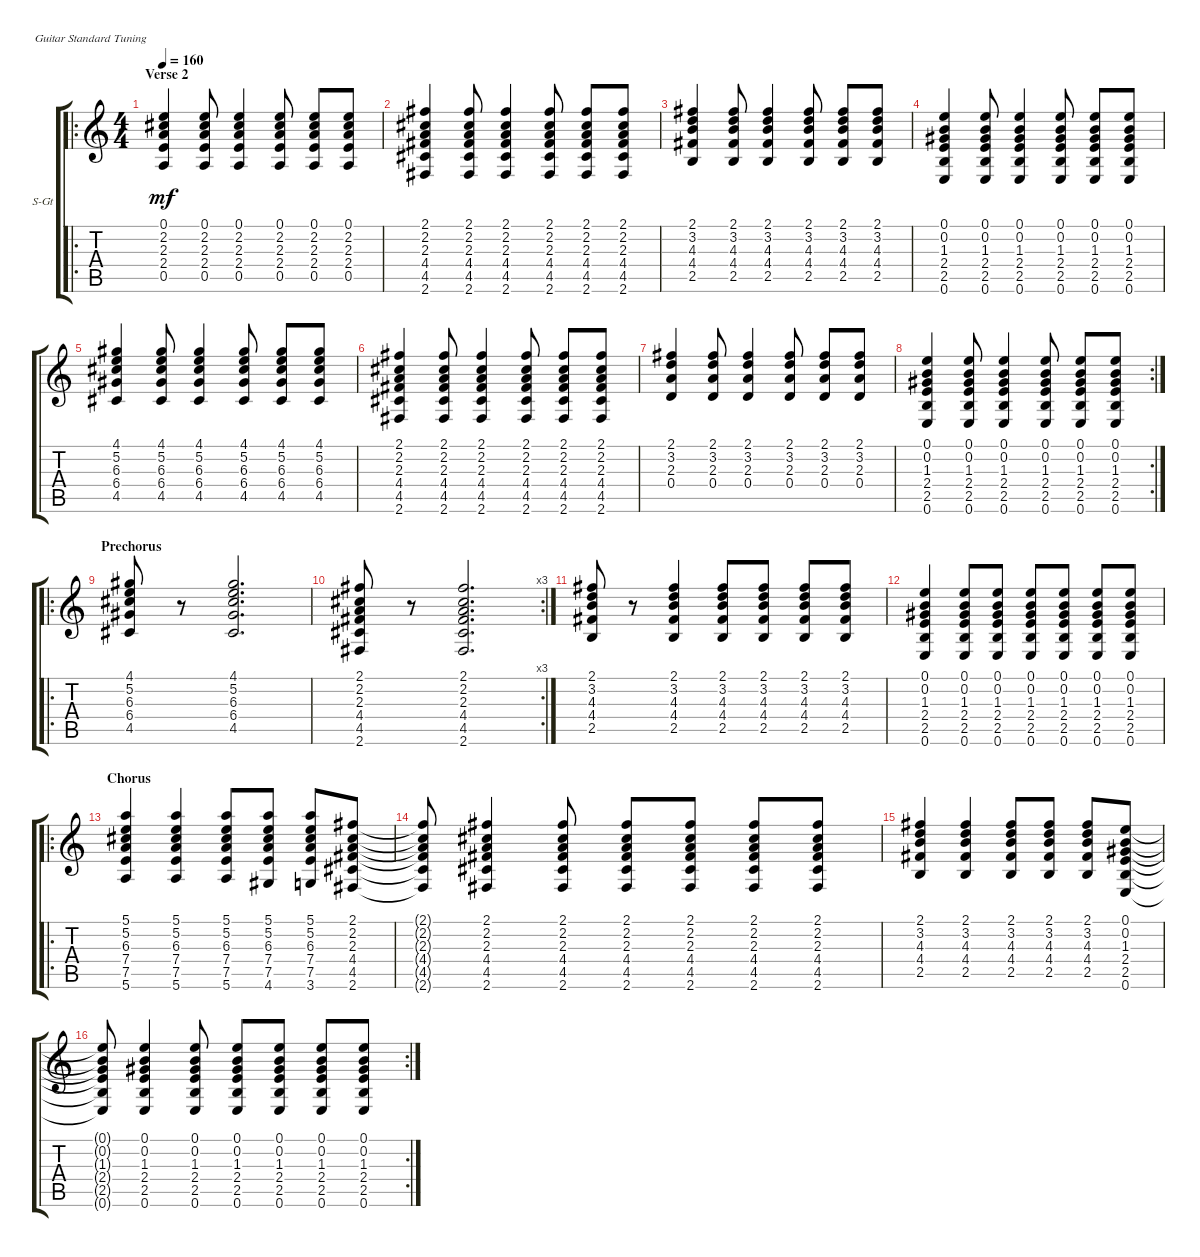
\defaultSystemsLayout 4
\bracketExtendMode groupsimilarinstruments
\firstSystemTrackNameOrientation horizontal
\otherSystemsTrackNameOrientation horizontal
\track ("Steel Guitar" "S-Gt") {instrument acousticguitarsteel}
\staff {score tabs}
\tuning (E4 B3 G3 D3 A2 E2)
\ro
\ts (4 4)
\section ("" "Verse 2")
\tempo 160
\clef g2
\ks c
(0.5 2.4 2.3 2.2 0.1).4{dy mf} (0.5 2.4 2.3 2.2 0.1).8 (0.5 2.4 2.3 2.2 0.1).4 (0.5 2.4 2.3 2.2 0.1).8 (0.5 2.4 2.3 2.2 0.1).8 (0.5 2.4 2.3 2.2 0.1).8 |
(2.6 4.5 4.4 2.3 2.2 2.1).4 (2.6 4.5 4.4 2.3 2.2 2.1).8 (2.6 4.4 4.5 2.3 2.2 2.1).4 (2.6 4.5 4.4 2.3 2.2 2.1).8 (2.6 4.4 4.5 2.3 2.2 2.1).8 (2.6 4.5 4.4 2.3 2.2 2.1).8 |
(2.5 4.4 4.3 3.2 2.1).4 (2.5 4.4 4.3 3.2 2.1).8 (2.5 4.4 4.3 3.2 2.1).4 (2.5 4.4 4.3 3.2 2.1).8 (2.5 4.4 4.3 3.2 2.1).8 (2.5 4.4 4.3 3.2 2.1).8 |
(0.6 2.5 2.4 1.3 0.2 0.1).4 (0.6 2.5 2.4 1.3 0.2 0.1).8 (0.6 2.5 2.4 1.3 0.2 0.1).4 (0.6 2.5 2.4 1.3 0.2 0.1).8 (0.6 2.5 2.4 1.3 0.2 0.1).8 (0.6 2.5 2.4 1.3 0.2 0.1).8 |
(4.5 6.4 6.3 5.2 4.1).4 (4.5 6.4 6.3 5.2 4.1).8 (4.5 6.4 6.3 5.2 4.1).4 (4.5 6.4 6.3 5.2 4.1).8 (4.5 6.4 6.3 5.2 4.1).8 (4.5 6.4 6.3 5.2 4.1).8 |
(2.6 4.5 4.4 2.3 2.2 2.1).4 (2.6 4.5 4.4 2.3 2.2 2.1).8 (2.6 4.4 4.5 2.3 2.2 2.1).4 (2.6 4.5 4.4 2.3 2.2 2.1).8 (2.6 4.4 4.5 2.3 2.2 2.1).8 (2.6 4.5 4.4 2.3 2.2 2.1).8 |
(0.4 2.3 3.2 2.1).4 (0.4 2.3 3.2 2.1).8 (0.4 2.3 3.2 2.1).4 (0.4 2.3 3.2 2.1).8 (0.4 2.3 3.2 2.1).8 (0.4 2.3 3.2 2.1).8 |
\rc 2
(0.6 2.5 2.4 1.3 0.2 0.1).4 (0.6 2.5 2.4 1.3 0.2 0.1).8 (0.6 2.5 2.4 1.3 0.2 0.1).4 (0.6 2.5 2.4 1.3 0.2 0.1).8 (0.6 2.5 2.4 1.3 0.2 0.1).8 (0.6 2.5 2.4 1.3 0.2 0.1).8 |
\ro
\section ("" "Prechorus")
(4.5 6.4 6.3 5.2 4.1).8 r.8 (4.5 4.1 5.2 6.3 6.4).2{d} |
\rc 3
(2.6 2.1 2.2 2.3 4.4 4.5).8 r.8 (2.6 4.5 4.4 2.3 2.2 2.1).2{d} |
(2.5 4.4 4.3 3.2 2.1).8 r.8 (2.5 4.4 4.3 3.2 2.1).4 (2.5 4.4 4.3 3.2 2.1).8 (2.5 4.4 4.3 3.2 2.1).8 (2.5 4.4 4.3 3.2 2.1).8 (2.5 4.4 4.3 3.2 2.1).8 |
(0.6 2.5 2.4 1.3 0.2 0.1).4 (0.6 2.5 2.4 1.3 0.2 0.1).8 (0.6 2.5 2.4 1.3 0.2 0.1).8 (0.6 2.5 2.4 1.3 0.2 0.1).8 (0.6 2.5 2.4 1.3 0.2 0.1).8 (0.6 2.5 2.4 1.3 0.2 0.1).8 (2.4 2.5 0.6 1.3 0.2 0.1).8 |
\ro
\section ("" "Chorus")
(5.6 7.5 7.4 6.3 5.2 5.1).4 (5.6 7.5 7.4 6.3 5.2 5.1).4 (5.6 5.1 5.2 6.3 7.4 7.5).8 (4.6 5.1 5.2 6.3 7.4 7.5).8 (3.6 5.1 5.2 6.3 7.4 7.5).8 (2.6 4.5 4.4 2.3 2.2 2.1).8 |
(2.6{t} 4.5{t} 4.4{t} 2.3{t} 2.2{t} 2.1{t}).8 (2.6 4.5 4.4 2.3 2.2 2.1).4 (2.6 4.5 4.4 2.3 2.2 2.1).8 (2.6 4.5 4.4 2.3 2.2 2.1).8 (2.6 4.5 4.4 2.3 2.2 2.1).8 (2.6 4.5 4.4 2.3 2.2 2.1).8 (2.6 4.5 4.4 2.3 2.2 2.1).8 |
(2.5 4.4 4.3 3.2 2.1).4 (2.5 4.4 4.3 3.2 2.1).4 (2.5 4.4 4.3 3.2 2.1).8 (2.5 4.4 4.3 3.2 2.1).8 (2.5 4.4 4.3 3.2 2.1).8 (0.6 2.5 2.4 1.3 0.2 0.1).8 |
\rc 2
(0.6{t} 2.5{t} 2.4{t} 1.3{t} 0.2{t} 0.1{t}).8 (0.1 0.6 0.2 1.3 2.4 2.5).4 (0.6 0.1 0.2 1.3 2.4 2.5).8 (0.6 0.1 0.2 1.3 2.4 2.5).8 (0.6 0.1 0.2 1.3 2.4 2.5).8 (0.6 0.1 0.2 1.3 2.4 2.5).8 (0.6 0.1 0.2 1.3 2.4 2.5).8
